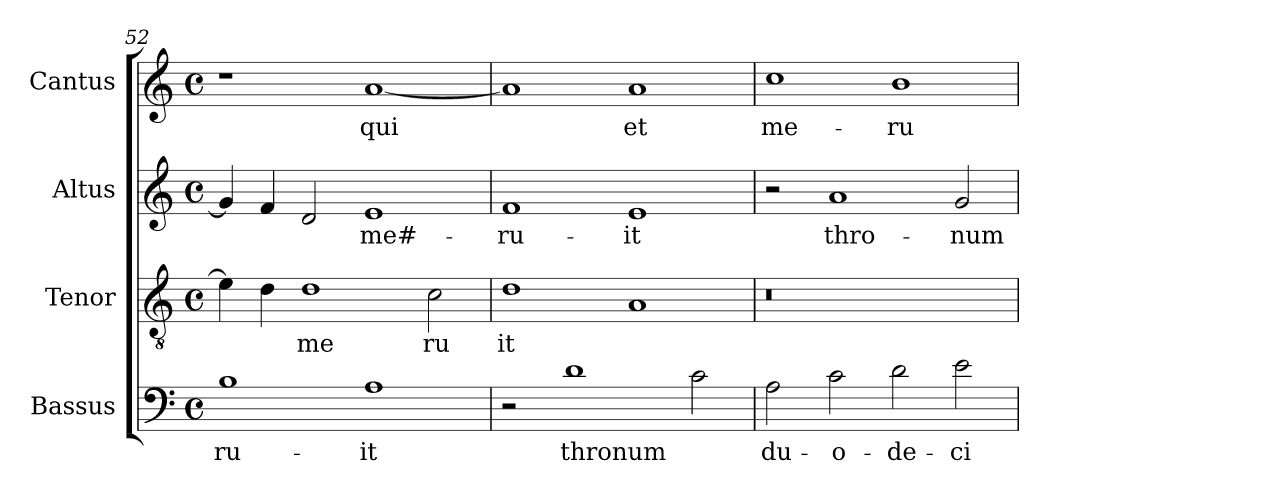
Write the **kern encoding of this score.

**kern	**text	**kern	**text	**kern	**text	**kern	**text
*part4	*part4	*part3	*part3	*part2	*part2	*part1	*part1
*staff4	*staff4	*staff3	*staff3	*staff2	*staff2	*staff1	*staff1
*I"Bassus	*	*I"Tenor	*	*I"Altus	*	*I"Cantus	*
*clefF4	*	*clefGv2	*	*clefG2	*	*clefG2	*
*	*	*	*	*k[]	*	*k[]	*
*	*	*	*	*C:	*	*C:	*
*M4/4	*	*M4/4	*	*M4/4	*	*M4/4	*
*met(c)	*	*met(c)	*	*met(c)	*	*met(c)	*
=52	=52	=52	=52	=52	=52	=52	=52
!	!LO:LY:b:cj	!	!	!	!	!	!
1B	-ru-	4e\]	.	4g/]	.	1r	.
.	.	4d\	.	4f/	.	.	.
!	!	!	!LO:LY:b:cj	!	!	!	!
.	.	1d	me	2d/	.	.	.
!	!LO:LY:b:cj	!	!	!	!LO:LY:b:cj	!	!LO:LY:b:cj
1A	-it	.	.	1e	me#-	[<1a	qui
!	!	!	!LO:LY:b:cj	!	!	!	!
.	.	2c\	ru	.	.	.	.
=53	=53	=53	=53	=53	=53	=53	=53
!	!	!	!LO:LY:b:cj	!	!LO:LY:b:cj	!	!
2r	.	1d	it	1f	-ru-	1a]	.
!	!LO:LY:b	!	!	!	!	!	!
1d	thronum	.	.	.	.	.	.
!	!	!	!	!	!LO:LY:b:cj	!	!LO:LY:b:cj
.	.	1A	.	1e	-it	1a	et
2c\	.	.	.	.	.	.	.
=54	=54	=54	=54	=54	=54	=54	=54
!	!LO:LY:b:cj	!	!	!	!	!	!LO:LY:b:cj
2A\	du-	0r	.	2r	.	1cc	me-
!	!LO:LY:b:cj	!	!	!	!LO:LY:b:cj	!	!
2c\	-o-	.	.	1a	thro-	.	.
!	!LO:LY:b:cj	!	!	!	!	!	!LO:LY:b:cj
2d\	-de-	.	.	.	.	1b	-ru-
!	!LO:LY:b:cj	!	!	!	!LO:LY:b:cj	!	!
2e\	-ci-	.	.	2g/	-num	.	.
=	=	=	=	=	=	=	=
*-	*-	*-	*-	*-	*-	*-	*-
